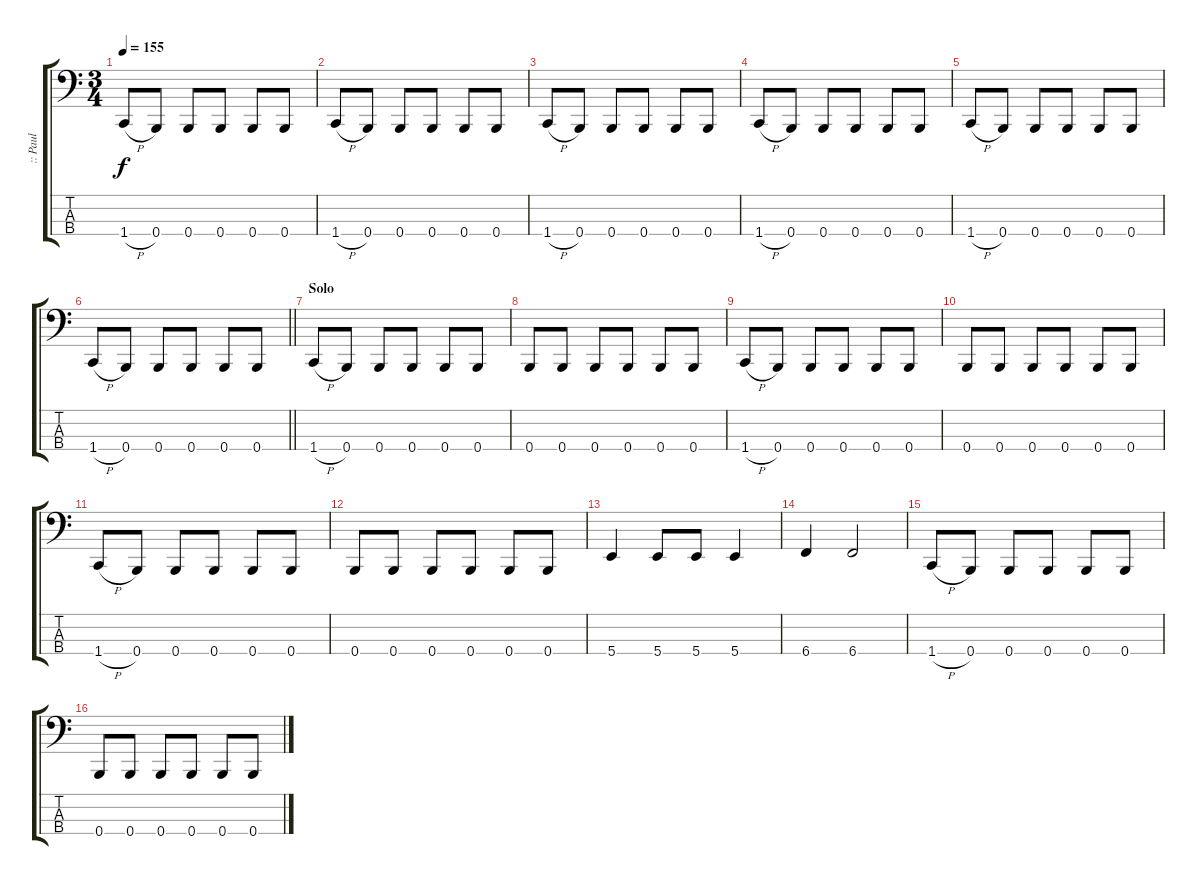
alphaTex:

\track ("   :: Paul Dedrick Gray #2 ::" "   :: Paul") {instrument electricbassfinger}
\staff {score tabs}
\tuning (E2 B1 Gb1 B0) {hide}
\ts (3 4)
\tempo 155
\clef f4
\ks c
1.4{h}.8{dy f} 0.4.8 0.4.8 0.4.8 0.4.8 0.4.8 |
1.4{h}.8 0.4.8 0.4.8 0.4.8 0.4.8 0.4.8 |
1.4{h}.8 0.4.8 0.4.8 0.4.8 0.4.8 0.4.8 |
1.4{h}.8 0.4.8 0.4.8 0.4.8 0.4.8 0.4.8 |
1.4{h}.8 0.4.8 0.4.8 0.4.8 0.4.8 0.4.8 |
\barLineRight lightlight
1.4{h}.8 0.4.8 0.4.8 0.4.8 0.4.8 0.4.8 |
\section ("" "Solo")
1.4{h}.8 0.4.8 0.4.8 0.4.8 0.4.8 0.4.8 |
0.4.8 0.4.8 0.4.8 0.4.8 0.4.8 0.4.8 |
1.4{h}.8 0.4.8 0.4.8 0.4.8 0.4.8 0.4.8 |
0.4.8 0.4.8 0.4.8 0.4.8 0.4.8 0.4.8 |
1.4{h}.8 0.4.8 0.4.8 0.4.8 0.4.8 0.4.8 |
0.4.8 0.4.8 0.4.8 0.4.8 0.4.8 0.4.8 |
5.4.4 5.4.8 5.4.8 5.4.4 |
6.4.4 6.4.2 |
1.4{h}.8 0.4.8 0.4.8 0.4.8 0.4.8 0.4.8 |
0.4.8 0.4.8 0.4.8 0.4.8 0.4.8 0.4.8
